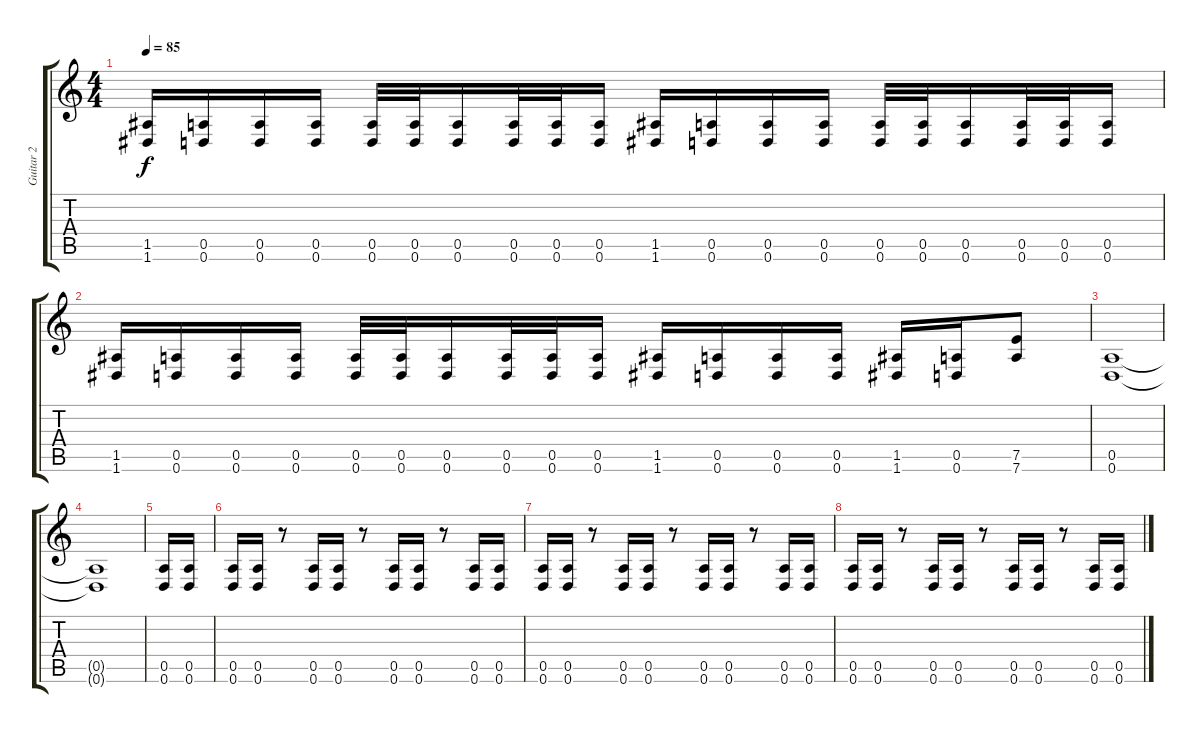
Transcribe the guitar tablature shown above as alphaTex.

\track ("Guitar 2" "Guitar 2") {instrument distortionguitar}
\staff {score tabs}
\tuning (E4 B3 G3 D3 A2 D2) {hide}
\ts (4 4)
\tempo 85
\clef g2
\ks c
(1.5 1.6).16{dy f} (0.5 0.6).16 (0.5 0.6).16 (0.5 0.6).16 (0.5 0.6).32 (0.5 0.6).32 (0.5 0.6).16 (0.5 0.6).32 (0.5 0.6).32 (0.5 0.6).16 (1.5 1.6).16 (0.5 0.6).16 (0.5 0.6).16 (0.5 0.6).16 (0.5 0.6).32 (0.5 0.6).32 (0.5 0.6).16 (0.5 0.6).32 (0.5 0.6).32 (0.5 0.6).16 |
(1.5 1.6).16 (0.5 0.6).16 (0.5 0.6).16 (0.5 0.6).16 (0.5 0.6).32 (0.5 0.6).32 (0.5 0.6).16 (0.5 0.6).32 (0.5 0.6).32 (0.5 0.6).16 (1.5 1.6).16 (0.5 0.6).16 (0.5 0.6).16 (0.5 0.6).16 (1.5 1.6).16 (0.5 0.6).16 (7.5 7.6).8 |
(0.5 0.6).1 |
(0.5{t} 0.6{t}).1 |
(0.5 0.6).16 (0.5 0.6).16 |
(0.5 0.6).16 (0.5 0.6).16 r.8 (0.5 0.6).16 (0.5 0.6).16 r.8 (0.5 0.6).16 (0.5 0.6).16 r.8 (0.5 0.6).16 (0.5 0.6).16 |
(0.5 0.6).16 (0.5 0.6).16 r.8 (0.5 0.6).16 (0.5 0.6).16 r.8 (0.5 0.6).16 (0.5 0.6).16 r.8 (0.5 0.6).16 (0.5 0.6).16 |
(0.5 0.6).16 (0.5 0.6).16 r.8 (0.5 0.6).16 (0.5 0.6).16 r.8 (0.5 0.6).16 (0.5 0.6).16 r.8 (0.5 0.6).16 (0.5 0.6).16
